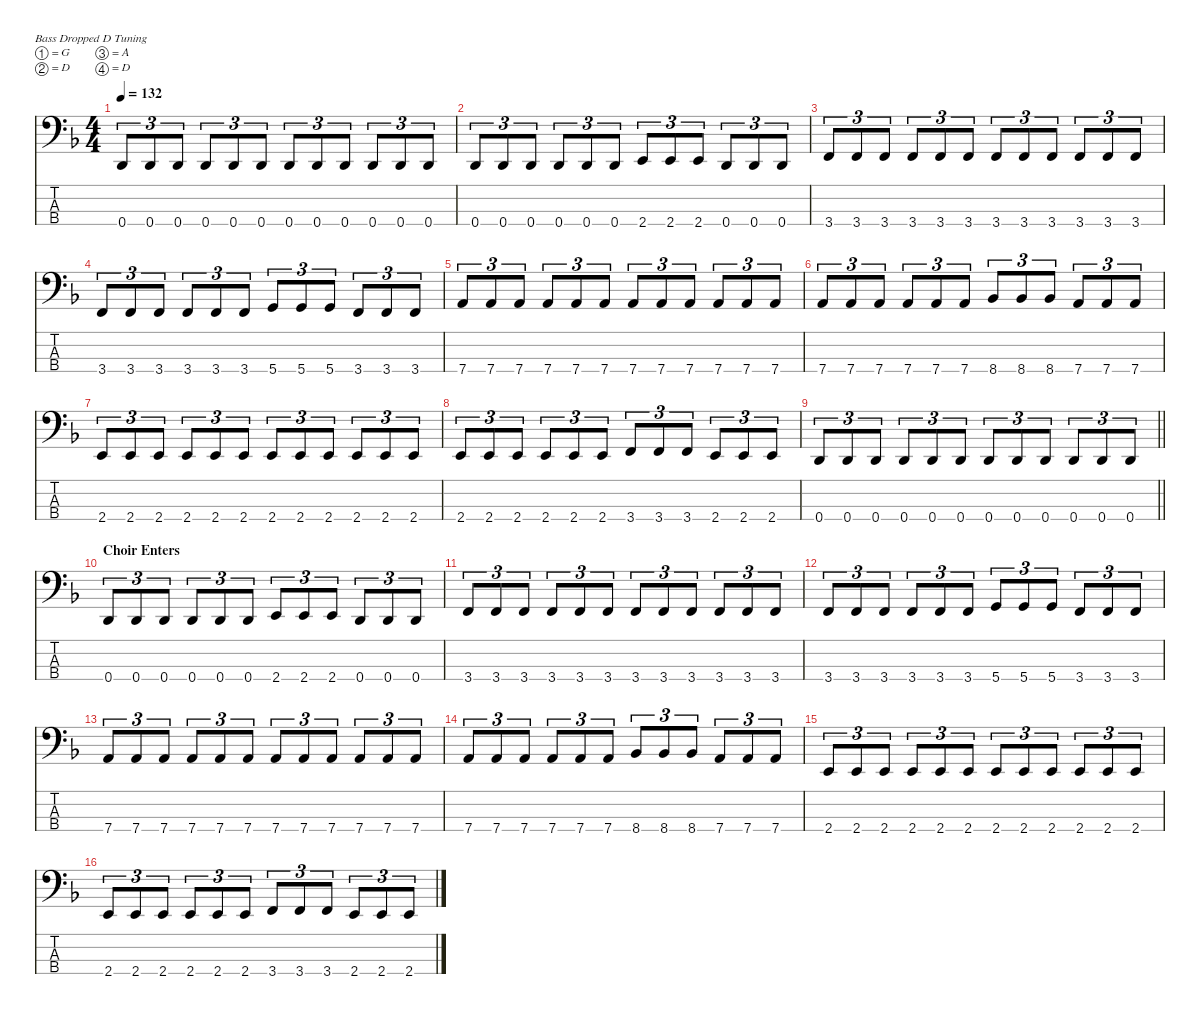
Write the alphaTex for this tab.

\defaultSystemsLayout 4
\hideDynamics
\bracketExtendMode nobrackets
\singleTrackTrackNamePolicy hidden
\multiTrackTrackNamePolicy hidden
\firstSystemTrackNameMode fullname
\firstSystemTrackNameOrientation horizontal
\otherSystemsTrackNameOrientation horizontal
\track ("Bass" "el.bs.") {instrument electricbassfinger}
\staff {score tabs}
\tuning (G2 D2 A1 D1)
\ts (4 4)
\tempo 132
\clef f4
\ks dminor
0.4{acc forcenatural}.8{tu (3 2) dy f beam Up} 0.4{acc forcenatural}.8{tu (3 2) beam Up} 0.4{acc forcenatural}.8{tu (3 2) beam Up} 0.4{acc forcenatural}.8{tu (3 2) beam Up} 0.4{acc forcenatural}.8{tu (3 2) beam Up} 0.4{acc forcenatural}.8{tu (3 2) beam Up} 0.4{acc forcenatural}.8{tu (3 2) beam Up} 0.4{acc forcenatural}.8{tu (3 2) beam Up} 0.4{acc forcenatural}.8{tu (3 2) beam Up} 0.4{acc forcenatural}.8{tu (3 2) beam Up} 0.4{acc forcenatural}.8{tu (3 2) beam Up} 0.4{acc forcenatural}.8{tu (3 2) beam Up} |
0.4{acc forcenatural}.8{tu (3 2) beam Up} 0.4{acc forcenatural}.8{tu (3 2) beam Up} 0.4{acc forcenatural}.8{tu (3 2) beam Up} 0.4{acc forcenatural}.8{tu (3 2) beam Up} 0.4{acc forcenatural}.8{tu (3 2) beam Up} 0.4{acc forcenatural}.8{tu (3 2) beam Up} 2.4{acc forcenatural}.8{tu (3 2) beam Up} 2.4{acc forcenatural}.8{tu (3 2) beam Up} 2.4{acc forcenatural}.8{tu (3 2) beam Up} 0.4{acc forcenatural}.8{tu (3 2) beam Up} 0.4{acc forcenatural}.8{tu (3 2) beam Up} 0.4{acc forcenatural}.8{tu (3 2) beam Up} |
3.4{acc forcenatural}.8{tu (3 2) beam Up} 3.4{acc forcenatural}.8{tu (3 2) beam Up} 3.4{acc forcenatural}.8{tu (3 2) beam Up} 3.4{acc forcenatural}.8{tu (3 2) beam Up} 3.4{acc forcenatural}.8{tu (3 2) beam Up} 3.4{acc forcenatural}.8{tu (3 2) beam Up} 3.4{acc forcenatural}.8{tu (3 2) beam Up} 3.4{acc forcenatural}.8{tu (3 2) beam Up} 3.4{acc forcenatural}.8{tu (3 2) beam Up} 3.4{acc forcenatural}.8{tu (3 2) beam Up} 3.4{acc forcenatural}.8{tu (3 2) beam Up} 3.4{acc forcenatural}.8{tu (3 2) beam Up} |
3.4{acc forcenatural}.8{tu (3 2) beam Up} 3.4{acc forcenatural}.8{tu (3 2) beam Up} 3.4{acc forcenatural}.8{tu (3 2) beam Up} 3.4{acc forcenatural}.8{tu (3 2) beam Up} 3.4{acc forcenatural}.8{tu (3 2) beam Up} 3.4{acc forcenatural}.8{tu (3 2) beam Up} 5.4{acc forcenatural}.8{tu (3 2) beam Up} 5.4{acc forcenatural}.8{tu (3 2) beam Up} 5.4{acc forcenatural}.8{tu (3 2) beam Up} 3.4{acc forcenatural}.8{tu (3 2) beam Up} 3.4{acc forcenatural}.8{tu (3 2) beam Up} 3.4{acc forcenatural}.8{tu (3 2) beam Up} |
7.4{acc forcenatural}.8{tu (3 2) beam Up} 7.4{acc forcenatural}.8{tu (3 2) beam Up} 7.4{acc forcenatural}.8{tu (3 2) beam Up} 7.4{acc forcenatural}.8{tu (3 2) beam Up} 7.4{acc forcenatural}.8{tu (3 2) beam Up} 7.4{acc forcenatural}.8{tu (3 2) beam Up} 7.4{acc forcenatural}.8{tu (3 2) beam Up} 7.4{acc forcenatural}.8{tu (3 2) beam Up} 7.4{acc forcenatural}.8{tu (3 2) beam Up} 7.4{acc forcenatural}.8{tu (3 2) beam Up} 7.4{acc forcenatural}.8{tu (3 2) beam Up} 7.4{acc forcenatural}.8{tu (3 2) beam Up} |
7.4{acc forcenatural}.8{tu (3 2) beam Up} 7.4{acc forcenatural}.8{tu (3 2) beam Up} 7.4{acc forcenatural}.8{tu (3 2) beam Up} 7.4{acc forcenatural}.8{tu (3 2) beam Up} 7.4{acc forcenatural}.8{tu (3 2) beam Up} 7.4{acc forcenatural}.8{tu (3 2) beam Up} 8.4{acc b}.8{tu (3 2) beam Up} 8.4{acc b}.8{tu (3 2) beam Up} 8.4{acc b}.8{tu (3 2) beam Up} 7.4{acc forcenatural}.8{tu (3 2) beam Up} 7.4{acc forcenatural}.8{tu (3 2) beam Up} 7.4{acc forcenatural}.8{tu (3 2) beam Up} |
2.4{acc forcenatural}.8{tu (3 2) beam Up} 2.4{acc forcenatural}.8{tu (3 2) beam Up} 2.4{acc forcenatural}.8{tu (3 2) beam Up} 2.4{acc forcenatural}.8{tu (3 2) beam Up} 2.4{acc forcenatural}.8{tu (3 2) beam Up} 2.4{acc forcenatural}.8{tu (3 2) beam Up} 2.4{acc forcenatural}.8{tu (3 2) beam Up} 2.4{acc forcenatural}.8{tu (3 2) beam Up} 2.4{acc forcenatural}.8{tu (3 2) beam Up} 2.4{acc forcenatural}.8{tu (3 2) beam Up} 2.4{acc forcenatural}.8{tu (3 2) beam Up} 2.4{acc forcenatural}.8{tu (3 2) beam Up} |
2.4{acc forcenatural}.8{tu (3 2) beam Up} 2.4{acc forcenatural}.8{tu (3 2) beam Up} 2.4{acc forcenatural}.8{tu (3 2) beam Up} 2.4{acc forcenatural}.8{tu (3 2) beam Up} 2.4{acc forcenatural}.8{tu (3 2) beam Up} 2.4{acc forcenatural}.8{tu (3 2) beam Up} 3.4{acc forcenatural}.8{tu (3 2) beam Up} 3.4{acc forcenatural}.8{tu (3 2) beam Up} 3.4{acc forcenatural}.8{tu (3 2) beam Up} 2.4{acc forcenatural}.8{tu (3 2) beam Up} 2.4{acc forcenatural}.8{tu (3 2) beam Up} 2.4{acc forcenatural}.8{tu (3 2) beam Up} |
\barLineRight lightlight
0.4{acc forcenatural}.8{tu (3 2) beam Up} 0.4{acc forcenatural}.8{tu (3 2) beam Up} 0.4{acc forcenatural}.8{tu (3 2) beam Up} 0.4{acc forcenatural}.8{tu (3 2) beam Up} 0.4{acc forcenatural}.8{tu (3 2) beam Up} 0.4{acc forcenatural}.8{tu (3 2) beam Up} 0.4{acc forcenatural}.8{tu (3 2) beam Up} 0.4{acc forcenatural}.8{tu (3 2) beam Up} 0.4{acc forcenatural}.8{tu (3 2) beam Up} 0.4{acc forcenatural}.8{tu (3 2) beam Up} 0.4{acc forcenatural}.8{tu (3 2) beam Up} 0.4{acc forcenatural}.8{tu (3 2) beam Up} |
\section ("" "Choir Enters")
0.4{acc forcenatural}.8{tu (3 2) beam Up} 0.4{acc forcenatural}.8{tu (3 2) beam Up} 0.4{acc forcenatural}.8{tu (3 2) beam Up} 0.4{acc forcenatural}.8{tu (3 2) beam Up} 0.4{acc forcenatural}.8{tu (3 2) beam Up} 0.4{acc forcenatural}.8{tu (3 2) beam Up} 2.4{acc forcenatural}.8{tu (3 2) beam Up} 2.4{acc forcenatural}.8{tu (3 2) beam Up} 2.4{acc forcenatural}.8{tu (3 2) beam Up} 0.4{acc forcenatural}.8{tu (3 2) beam Up} 0.4{acc forcenatural}.8{tu (3 2) beam Up} 0.4{acc forcenatural}.8{tu (3 2) beam Up} |
3.4{acc forcenatural}.8{tu (3 2) beam Up} 3.4{acc forcenatural}.8{tu (3 2) beam Up} 3.4{acc forcenatural}.8{tu (3 2) beam Up} 3.4{acc forcenatural}.8{tu (3 2) beam Up} 3.4{acc forcenatural}.8{tu (3 2) beam Up} 3.4{acc forcenatural}.8{tu (3 2) beam Up} 3.4{acc forcenatural}.8{tu (3 2) beam Up} 3.4{acc forcenatural}.8{tu (3 2) beam Up} 3.4{acc forcenatural}.8{tu (3 2) beam Up} 3.4{acc forcenatural}.8{tu (3 2) beam Up} 3.4{acc forcenatural}.8{tu (3 2) beam Up} 3.4{acc forcenatural}.8{tu (3 2) beam Up} |
3.4{acc forcenatural}.8{tu (3 2) beam Up} 3.4{acc forcenatural}.8{tu (3 2) beam Up} 3.4{acc forcenatural}.8{tu (3 2) beam Up} 3.4{acc forcenatural}.8{tu (3 2) beam Up} 3.4{acc forcenatural}.8{tu (3 2) beam Up} 3.4{acc forcenatural}.8{tu (3 2) beam Up} 5.4{acc forcenatural}.8{tu (3 2) beam Up} 5.4{acc forcenatural}.8{tu (3 2) beam Up} 5.4{acc forcenatural}.8{tu (3 2) beam Up} 3.4{acc forcenatural}.8{tu (3 2) beam Up} 3.4{acc forcenatural}.8{tu (3 2) beam Up} 3.4{acc forcenatural}.8{tu (3 2) beam Up} |
7.4{acc forcenatural}.8{tu (3 2) beam Up} 7.4{acc forcenatural}.8{tu (3 2) beam Up} 7.4{acc forcenatural}.8{tu (3 2) beam Up} 7.4{acc forcenatural}.8{tu (3 2) beam Up} 7.4{acc forcenatural}.8{tu (3 2) beam Up} 7.4{acc forcenatural}.8{tu (3 2) beam Up} 7.4{acc forcenatural}.8{tu (3 2) beam Up} 7.4{acc forcenatural}.8{tu (3 2) beam Up} 7.4{acc forcenatural}.8{tu (3 2) beam Up} 7.4{acc forcenatural}.8{tu (3 2) beam Up} 7.4{acc forcenatural}.8{tu (3 2) beam Up} 7.4{acc forcenatural}.8{tu (3 2) beam Up} |
7.4{acc forcenatural}.8{tu (3 2) beam Up} 7.4{acc forcenatural}.8{tu (3 2) beam Up} 7.4{acc forcenatural}.8{tu (3 2) beam Up} 7.4{acc forcenatural}.8{tu (3 2) beam Up} 7.4{acc forcenatural}.8{tu (3 2) beam Up} 7.4{acc forcenatural}.8{tu (3 2) beam Up} 8.4{acc b}.8{tu (3 2) beam Up} 8.4{acc b}.8{tu (3 2) beam Up} 8.4{acc b}.8{tu (3 2) beam Up} 7.4{acc forcenatural}.8{tu (3 2) beam Up} 7.4{acc forcenatural}.8{tu (3 2) beam Up} 7.4{acc forcenatural}.8{tu (3 2) beam Up} |
2.4{acc forcenatural}.8{tu (3 2) beam Up} 2.4{acc forcenatural}.8{tu (3 2) beam Up} 2.4{acc forcenatural}.8{tu (3 2) beam Up} 2.4{acc forcenatural}.8{tu (3 2) beam Up} 2.4{acc forcenatural}.8{tu (3 2) beam Up} 2.4{acc forcenatural}.8{tu (3 2) beam Up} 2.4{acc forcenatural}.8{tu (3 2) beam Up} 2.4{acc forcenatural}.8{tu (3 2) beam Up} 2.4{acc forcenatural}.8{tu (3 2) beam Up} 2.4{acc forcenatural}.8{tu (3 2) beam Up} 2.4{acc forcenatural}.8{tu (3 2) beam Up} 2.4{acc forcenatural}.8{tu (3 2) beam Up} |
2.4{acc forcenatural}.8{tu (3 2) beam Up} 2.4{acc forcenatural}.8{tu (3 2) beam Up} 2.4{acc forcenatural}.8{tu (3 2) beam Up} 2.4{acc forcenatural}.8{tu (3 2) beam Up} 2.4{acc forcenatural}.8{tu (3 2) beam Up} 2.4{acc forcenatural}.8{tu (3 2) beam Up} 3.4{acc forcenatural}.8{tu (3 2) beam Up} 3.4{acc forcenatural}.8{tu (3 2) beam Up} 3.4{acc forcenatural}.8{tu (3 2) beam Up} 2.4{acc forcenatural}.8{tu (3 2) beam Up} 2.4{acc forcenatural}.8{tu (3 2) beam Up} 2.4{acc forcenatural}.8{tu (3 2) beam Up}
